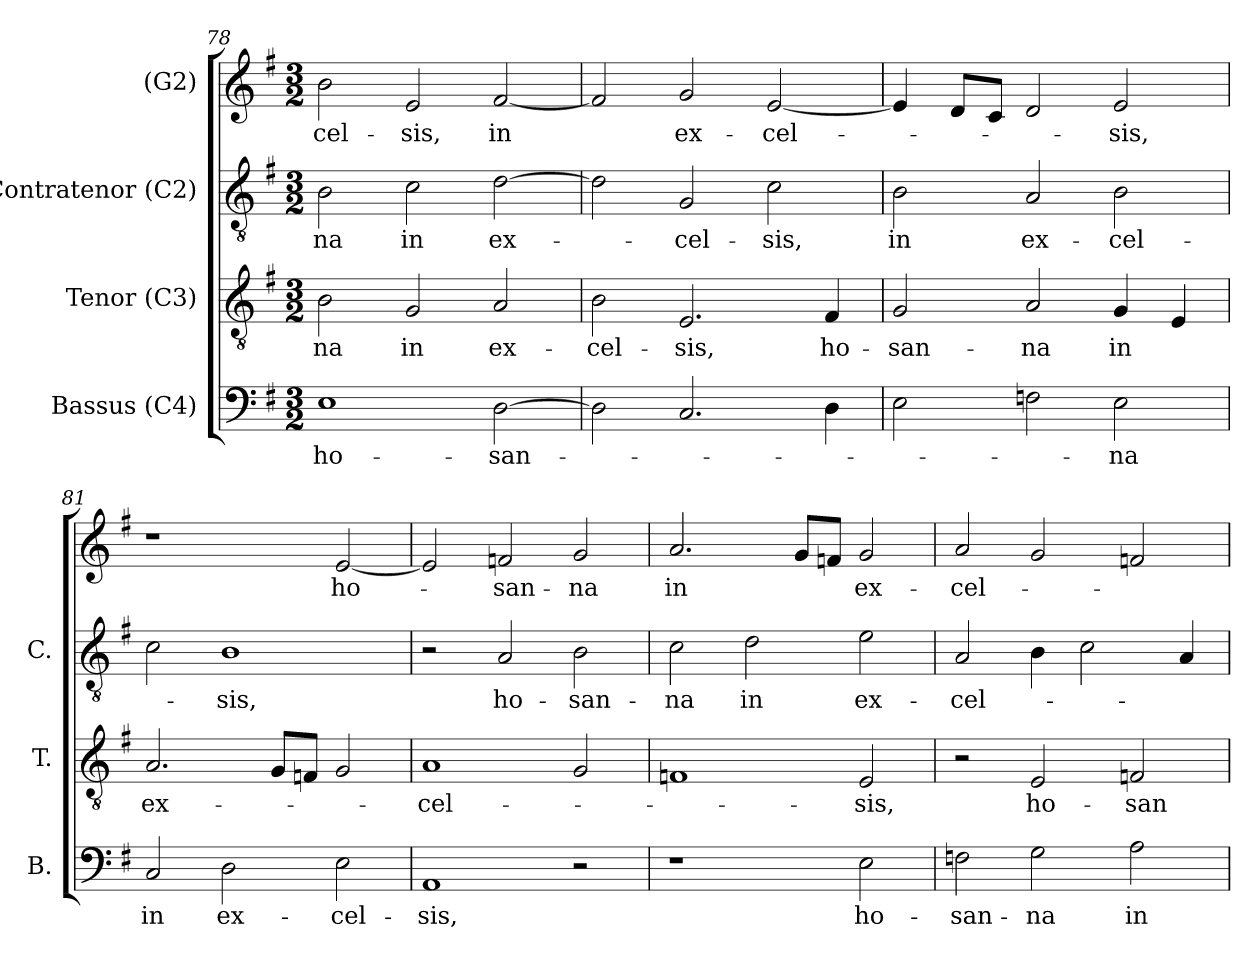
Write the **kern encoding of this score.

**kern	**text	**kern	**text	**kern	**text	**kern	**text
*part4	*part4	*part3	*part3	*part2	*part2	*part1	*part1
*staff4	*staff4	*staff3	*staff3	*staff2	*staff2	*staff1	*staff1
*I"Bassus (C4)	*	*I"Tenor (C3)	*	*I"Contratenor (C2)	*	*I"(G2)	*
*I'B.	*	*I'T.	*	*I'C.	*	*	*
*clefF4	*	*clefGv2	*	*clefGv2	*	*clefG2	*
*	*	*ITrd7c12	*	*ITrd7c12	*	*	*
*k[f#]	*	*k[f#]	*	*k[f#]	*	*k[f#]	*
*G:	*	*G:	*	*G:	*	*G:	*
*M3/2	*	*M3/2	*	*M3/2	*	*M3/2	*
=78	=78	=78	=78	=78	=78	=78	=78
!	!LO:LY:b:color=#000000	!	!	!	!	!	!
!	!	!	!LO:LY:b:color=#000000	!	!	!	!
!	!	!	!	!	!LO:LY:b:color=#000000	!	!
!	!	!	!	!	!	!	!LO:LY:b:color=#000000
1Ei	ho-	2BBi\	-na	2BBi\	-na	2bi\	-cel-
!	!	!	!LO:LY:b:color=#000000	!	!	!	!
!	!	!	!	!	!LO:LY:b:color=#000000	!	!
!	!	!	!	!	!	!	!LO:LY:b:color=#000000
.	.	2GGi/	in	2Ci\	in	2ei/	-sis,
!	!LO:LY:b:color=#000000	!	!	!	!	!	!
!	!	!	!LO:LY:b:color=#000000	!	!	!	!
!	!	!	!	!	!LO:LY:b:color=#000000	!	!
!	!	!	!	!	!	!	!LO:LY:b:color=#000000
[2Di\	-san-	2AAi/	ex-	[2Di\	ex-	[2f#i/	in
=79	=79	=79	=79	=79	=79	=79	=79
!	!	!	!LO:LY:b:color=#000000	!	!	!	!
2Di\]	.	2BBi\	-cel-	2Di\]	.	2f#i/]	.
!	!	!	!LO:LY:b:color=#000000	!	!	!	!
!	!	!	!	!	!LO:LY:b:color=#000000	!	!
!	!	!	!	!	!	!	!LO:LY:b:color=#000000
2.Ci/	.	2.EEi/	-sis,	2GGi/	-cel-	2gi/	ex-
!	!	!	!	!	!LO:LY:b:color=#000000	!	!
!	!	!	!	!	!	!	!LO:LY:b:color=#000000
.	.	.	.	2Ci\	-sis,	[2ei/	-cel-
!	!	!	!LO:LY:b:color=#000000	!	!	!	!
4Di\	.	4FF#i/	ho-	.	.	.	.
!!LO:LB:g=z
=80	=80	=80	=80	=80	=80	=80	=80
!	!	!	!LO:LY:b:color=#000000	!	!	!	!
!	!	!	!	!	!LO:LY:b:color=#000000	!	!
2Ei\	.	2GGi/	-san-	2BBi\	in	4ei/]	.
.	.	.	.	.	.	8di/L	.
.	.	.	.	.	.	8ci/J	.
!	!	!	!LO:LY:b:color=#000000	!	!	!	!
!	!	!	!	!	!LO:LY:b:color=#000000	!	!
2Fni\	.	2AAi/	-na	2AAi/	ex-	2di/	.
!	!LO:LY:b:color=#000000	!	!	!	!	!	!
!	!	!	!LO:LY:b:color=#000000	!	!	!	!
!	!	!	!	!	!LO:LY:b:color=#000000	!	!
!	!	!	!	!	!	!	!LO:LY:b:color=#000000
2Ei\	-na	4GGi/	in	2BBi\	-cel-	2ei/	-sis,
.	.	4EEi/	.	.	.	.	.
=81	=81	=81	=81	=81	=81	=81	=81
!	!LO:LY:b:color=#000000	!	!	!	!	!	!
!	!	!	!LO:LY:b:color=#000000	!	!	!	!
2Ci/	in	2.AAi/	ex-	2Ci\	.	1r	.
!	!LO:LY:b:color=#000000	!	!	!	!	!	!
!	!	!	!	!	!LO:LY:b:color=#000000	!	!
2Di\	ex-	.	.	1BBi	-sis,	.	.
.	.	8GGi/L	.	.	.	.	.
.	.	8FFi/J	.	.	.	.	.
!	!LO:LY:b:color=#000000	!	!	!	!	!	!
!	!	!	!	!	!	!	!LO:LY:b:color=#000000
2Ei\	-cel-	2GGi/	.	.	.	[2ei/	ho-
=82	=82	=82	=82	=82	=82	=82	=82
!	!LO:LY:b:color=#000000	!	!	!	!	!	!
!	!	!	!LO:LY:b:color=#000000	!	!	!	!
1AAi	-sis,	1AAi	-cel-	2r	.	2ei/]	.
!	!	!	!	!	!LO:LY:b:color=#000000	!	!
!	!	!	!	!	!	!	!LO:LY:b:color=#000000
.	.	.	.	2AAi/	ho-	2fi/	-san-
!	!	!	!	!	!LO:LY:b:color=#000000	!	!
!	!	!	!	!	!	!	!LO:LY:b:color=#000000
2r	.	2GGi/	.	2BBi\	-san-	2gi/	-na
=83	=83	=83	=83	=83	=83	=83	=83
!	!	!	!	!	!LO:LY:b:color=#000000	!	!
!	!	!	!	!	!	!	!LO:LY:b:color=#000000
1r	.	1FFni	.	2Ci\	-na	2.ai/	in
!	!	!	!	!	!LO:LY:b:color=#000000	!	!
.	.	.	.	2Di\	in	.	.
.	.	.	.	.	.	8gi/L	.
.	.	.	.	.	.	8fi/J	.
!	!LO:LY:b:color=#000000	!	!	!	!	!	!
!	!	!	!LO:LY:b:color=#000000	!	!	!	!
!	!	!	!	!	!LO:LY:b:color=#000000	!	!
!	!	!	!	!	!	!	!LO:LY:b:color=#000000
2Ei\	ho-	2EEi/	-sis,	2Ei\	ex-	2gi/	ex-
=84	=84	=84	=84	=84	=84	=84	=84
!	!LO:LY:b:color=#000000	!	!	!	!	!	!
!	!	!	!	!	!LO:LY:b:color=#000000	!	!
!	!	!	!	!	!	!	!LO:LY:b:color=#000000
2Fni\	-san-	2r	.	2AAi/	-cel-	2ai/	-cel-
!	!LO:LY:b:color=#000000	!	!	!	!	!	!
!	!	!	!LO:LY:b:color=#000000	!	!	!	!
2Gi\	-na	2EEi/	ho-	4BBi\	.	2gi/	.
.	.	.	.	2Ci\	.	.	.
!	!LO:LY:b:color=#000000	!	!	!	!	!	!
!	!	!	!LO:LY:b:color=#000000	!	!	!	!
2Ai\	in	2FFi/	-san-	.	.	2fi/	.
.	.	.	.	4AAi/	.	.	.
=	=	=	=	=	=	=	=
*-	*-	*-	*-	*-	*-	*-	*-
